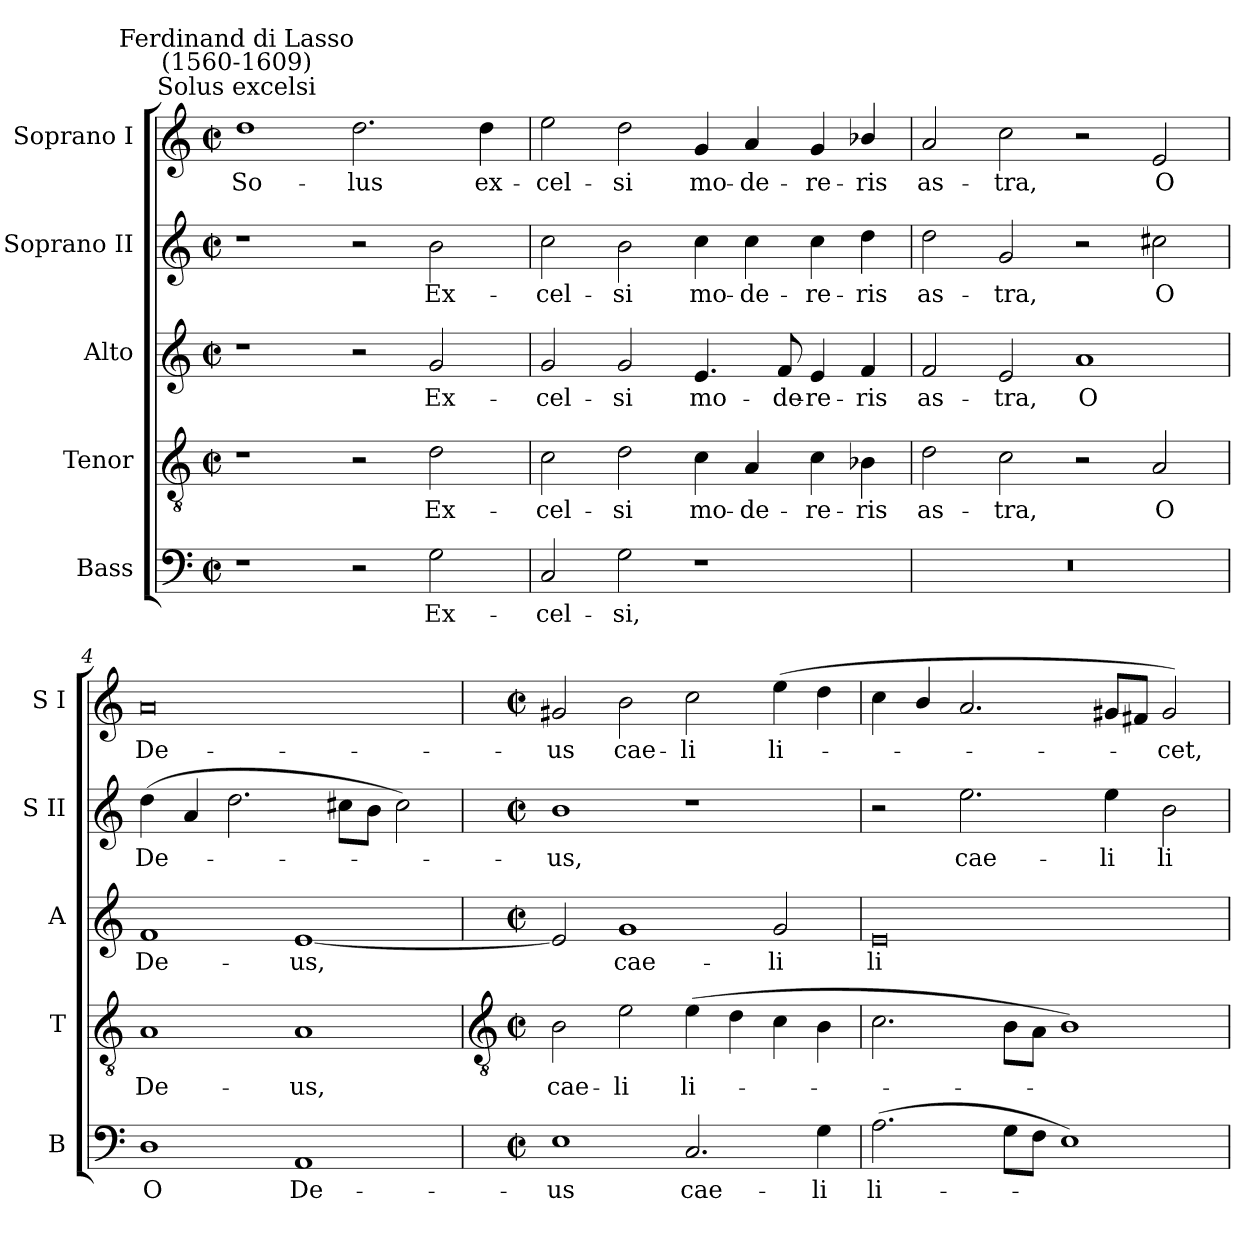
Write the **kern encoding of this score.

**kern	**text	**kern	**text	**kern	**text	**kern	**text	**kern	**text
*part5	*part5	*part4	*part4	*part3	*part3	*part2	*part2	*part1	*part1
*staff5	*staff5	*staff4	*staff4	*staff3	*staff3	*staff2	*staff2	*staff1	*staff1
*I"Bass	*	*I"Tenor	*	*I"Alto	*	*I"Soprano II	*	*I"Soprano I	*
*I'B	*	*I'T	*	*I'A	*	*I'S II	*	*I'S I	*
*clefF4	*	*clefGv2	*	*clefG2	*	*clefG2	*	*clefG2	*
*k[]	*	*k[]	*	*k[]	*	*k[]	*	*k[]	*
*C:	*	*C:	*	*C:	*	*C:	*	*C:	*
*M4/2	*	*M4/2	*	*M4/2	*	*M4/2	*	*M4/2	*
*met(c|)	*	*met(c|)	*	*met(c|)	*	*met(c|)	*	*met(c|)	*
=1	=1	=1	=1	=1	=1	=1	=1	=1	=1
!	!	!	!	!	!	!	!	!LO:TX:a:cj:t=Solus excelsi	!
!	!	!	!	!	!	!	!	!LO:TX:a:cj:t=Ferdinand di Lasso\n(1560-1609)	!
!	!	!	!	!	!	!	!	!	!LO:LY:b
1r	.	1r	.	1r	.	1r	.	1dd	So-
!	!	!	!	!	!	!	!	!	!LO:LY:b
2r	.	2r	.	2r	.	2r	.	2.dd	-lus
!	!LO:LY:b	!	!LO:LY:b	!	!LO:LY:b	!	!LO:LY:b	!	!
2G	Ex-	2d	Ex-	2g	Ex-	2b	Ex-	.	.
!	!	!	!	!	!	!	!	!	!LO:LY:b
.	.	.	.	.	.	.	.	4dd	ex-
=2	=2	=2	=2	=2	=2	=2	=2	=2	=2
!	!LO:LY:b	!	!LO:LY:b	!	!LO:LY:b	!	!LO:LY:b	!	!LO:LY:b
2C	-cel-	2c	-cel-	2g	-cel-	2cc	-cel-	2ee	-cel-
!	!LO:LY:b	!	!LO:LY:b	!	!LO:LY:b	!	!LO:LY:b	!	!LO:LY:b
2G	-si,	2d	-si	2g	-si	2b	-si	2dd	-si
!	!	!	!LO:LY:b	!	!LO:LY:b	!	!LO:LY:b	!	!LO:LY:b
1r	.	4c	mo-	4.e	mo-	4cc	mo-	4g	mo-
!	!	!	!LO:LY:b	!	!	!	!LO:LY:b	!	!LO:LY:b
.	.	4A	-de-	.	.	4cc	-de-	4a	-de-
!	!	!	!	!	!LO:LY:b	!	!	!	!
.	.	.	.	8f	-de-	.	.	.	.
!	!	!	!LO:LY:b	!	!LO:LY:b	!	!LO:LY:b	!	!LO:LY:b
.	.	4c	-re-	4e	-re-	4cc	-re-	4g	-re-
!	!	!	!LO:LY:b	!	!LO:LY:b	!	!LO:LY:b	!	!LO:LY:b
.	.	4B-X	-ris	4f	-ris	4dd	-ris	4b-X/	-ris
=3	=3	=3	=3	=3	=3	=3	=3	=3	=3
!	!	!	!LO:LY:b	!	!LO:LY:b	!	!LO:LY:b	!	!LO:LY:b
0r	.	2d	as-	2f	as-	2dd	as-	2a	as-
!	!	!	!LO:LY:b	!	!LO:LY:b	!	!LO:LY:b	!	!LO:LY:b
.	.	2c	-tra,	2e	-tra,	2g	-tra,	2cc	-tra,
!	!	!	!	!	!LO:LY:b	!	!	!	!
.	.	2r	.	1a	O	2r	.	2r	.
!	!	!	!LO:LY:b	!	!	!	!LO:LY:b	!	!LO:LY:b
.	.	2A	O	.	.	2cc#X	O	2e	O
=4	=4	=4	=4	=4	=4	=4	=4	=4	=4
!	!LO:LY:b	!	!LO:LY:b	!	!LO:LY:b	!	!LO:LY:b	!	!LO:LY:b
1D	O	1A	De-	1f	De-	(>4dd	De-	0a	De-
.	.	.	.	.	.	4a	.	.	.
.	.	.	.	.	.	2.dd	.	.	.
!	!LO:LY:b	!	!LO:LY:b	!	!LO:LY:b	!	!	!	!
1AA	De-	1A	-us,	[1e	-us,	.	.	.	.
.	.	.	.	.	.	8cc#XL	.	.	.
.	.	.	.	.	.	8bJ	.	.	.
.	.	.	.	.	.	2cc#)	.	.	.
!!LO:LB:g=z
=5	=5	=5	=5	=5	=5	=5	=5	=5	=5
*	*	*clefGv2	*	*	*	*	*	*	*
*M4/2	*	*M4/2	*	*M4/2	*	*M4/2	*	*M4/2	*
*met(c|)	*	*met(c|)	*	*met(c|)	*	*met(c|)	*	*met(c|)	*
!	!LO:LY:b	!	!LO:LY:b	!	!	!	!LO:LY:b	!	!LO:LY:b
1E	-us	2B	cae-	2e]	.	1b	us,	2g#X	-us
!	!	!	!LO:LY:b	!	!LO:LY:b	!	!	!	!LO:LY:b
.	.	2e	-li	1g	cae-	.	.	2b	cae-
!	!LO:LY:b	!	!LO:LY:b	!	!	!	!	!	!LO:LY:b
2.C	cae-	(>4e	li-	.	.	1r	.	2cc	-li
.	.	4d	.	.	.	.	.	.	.
!	!	!	!	!	!LO:LY:b	!	!	!	!LO:LY:b
.	.	4c	.	2g	-li	.	.	(>4ee	li-
!	!LO:LY:b	!	!	!	!	!	!	!	!
4G	-li	4B	.	.	.	.	.	4dd	.
=6	=6	=6	=6	=6	=6	=6	=6	=6	=6
!	!LO:LY:b	!	!	!	!LO:LY:b	!	!	!	!
(>2.A	li-	2.c	.	0e	li-	2r	.	4cc	.
.	.	.	.	.	.	.	.	4b/	.
!	!	!	!	!	!	!	!LO:LY:b	!	!
.	.	.	.	.	.	2.ee	cae-	2.a	.
8GL	.	8B\L	.	.	.	.	.	.	.
8FJ	.	8A\J	.	.	.	.	.	.	.
1E)	.	1B)	.	.	.	.	.	.	.
!	!	!	!	!	!	!	!LO:LY:b	!	!
.	.	.	.	.	.	4ee	-li	8g#XL	.
.	.	.	.	.	.	.	.	8f#XJ	.
!	!	!	!	!	!	!	!LO:LY:b	!	!LO:LY:b
.	.	.	.	.	.	2b	li-	2g#)	cet,
=	=	=	=	=	=	=	=	=	=
*-	*-	*-	*-	*-	*-	*-	*-	*-	*-
